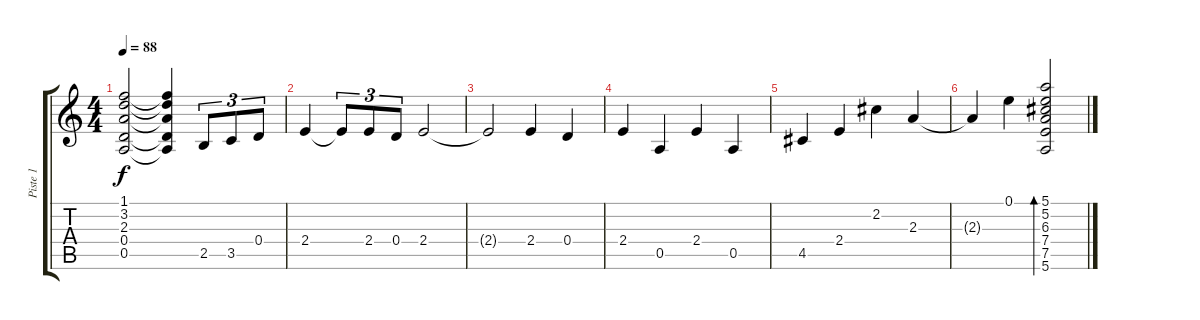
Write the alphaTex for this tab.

\track ("Piste 1" "Piste 1") {instrument acousticguitarnylon}
\staff {score tabs}
\tuning (E4 B3 G3 D3 A2 E2) {hide}
\ts (4 4)
\tempo 88
\clef g2
\ks c
(1.1{t} 3.2{t} 2.3{t} 0.4{t} 0.5{t}).2{dy f} (1.1{t} 3.2{t} 2.3{t} 0.4{t} 0.5{t}).4 2.5.8{tu (3 2)} 3.5.8{tu (3 2)} 0.4.8{tu (3 2)} |
2.4.4 2.4{t}.8{tu (3 2)} 2.4.8{tu (3 2)} 0.4.8{tu (3 2)} 2.4.2 |
2.4{t}.2 2.4.4 0.4.4 |
2.4.4 0.5.4 2.4.4 0.5.4 |
4.5.4 2.4.4 2.2.4 2.3.4 |
2.3{t}.4 0.1.4 (5.1 5.2 6.3 7.4 7.5 5.6).2{bd 480}
